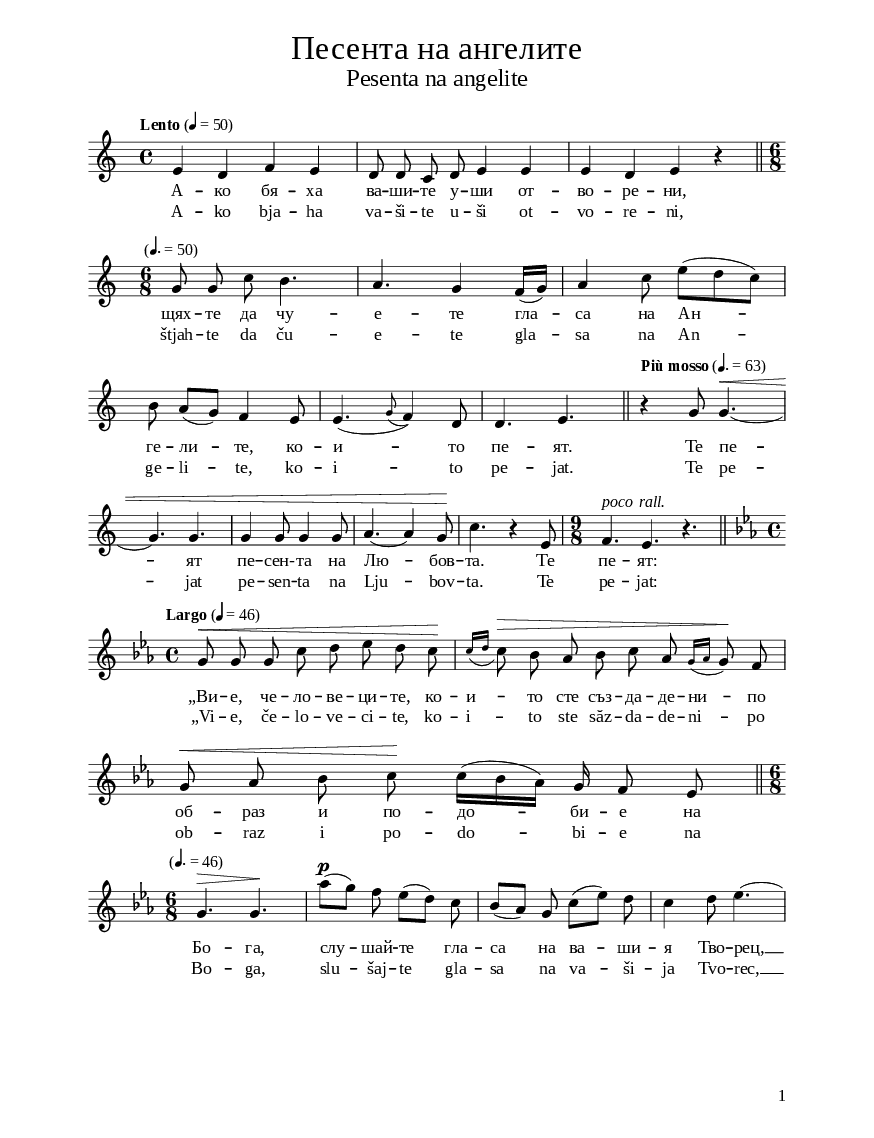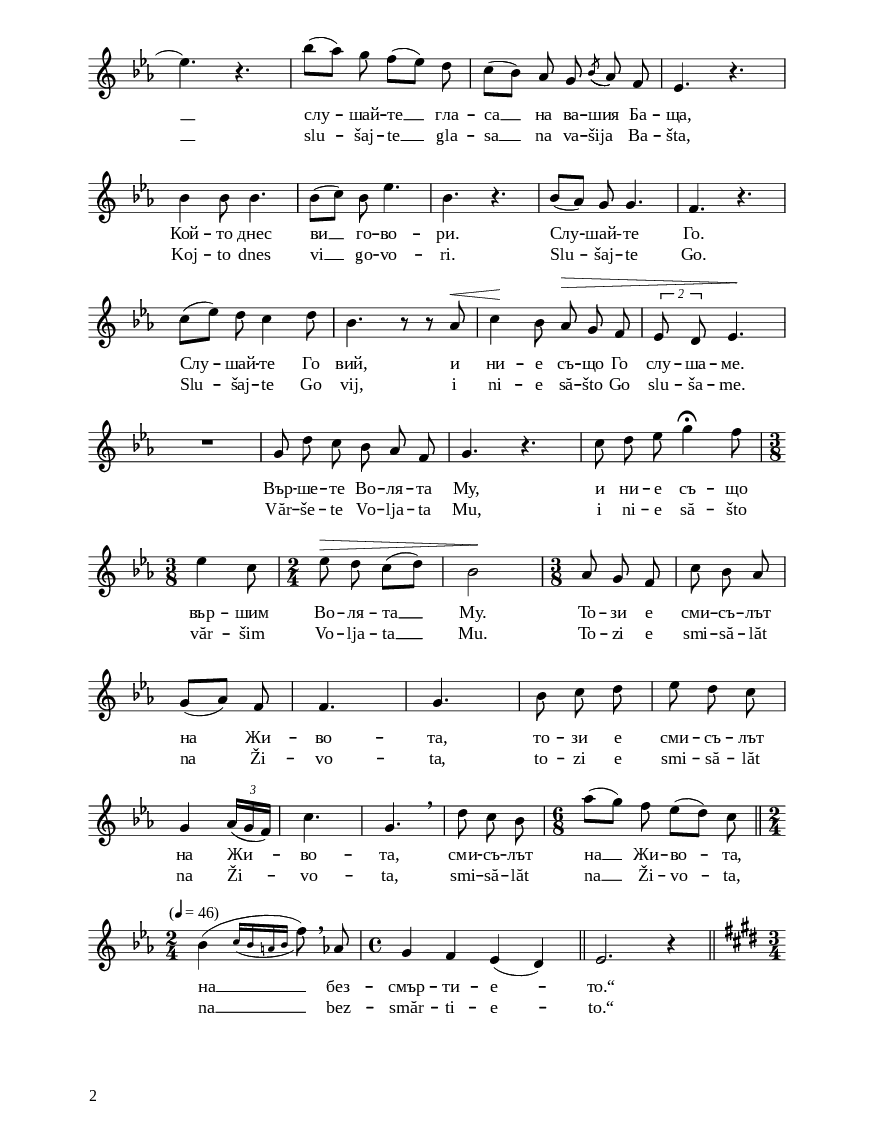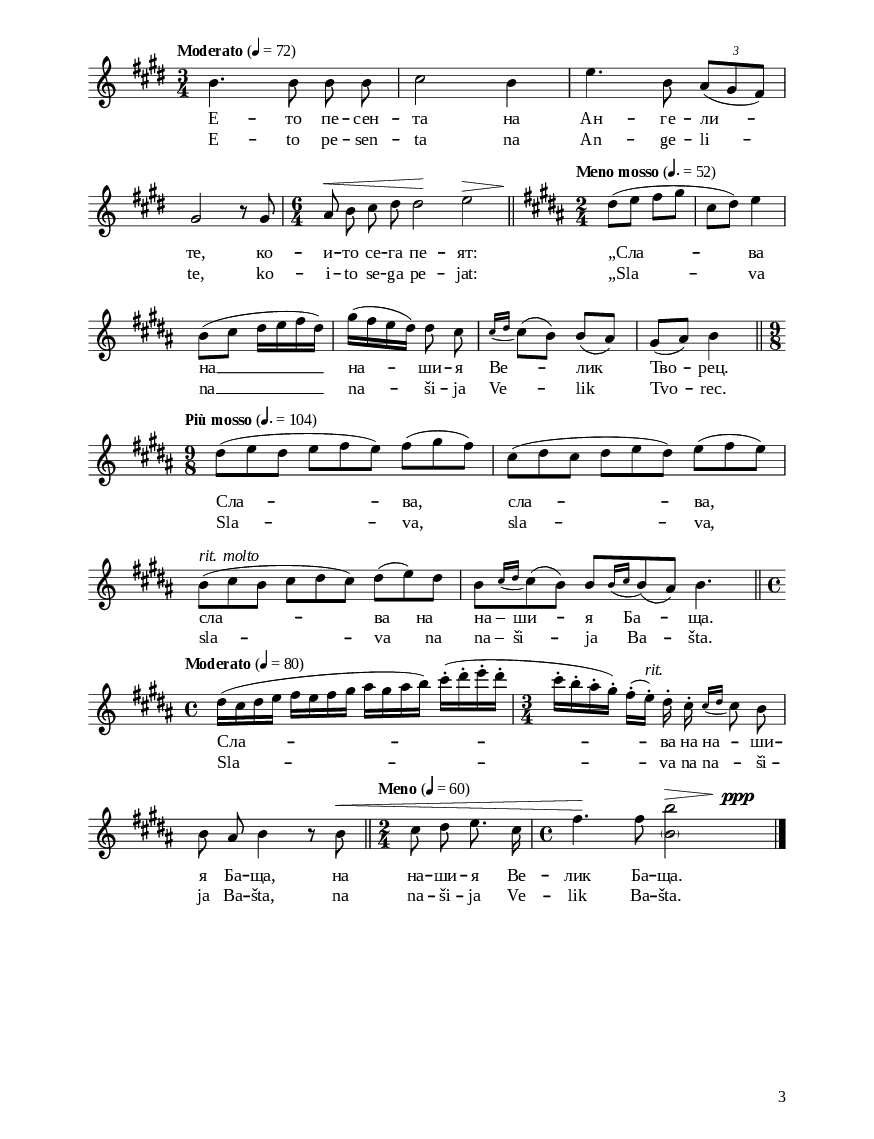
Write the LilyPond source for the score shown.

\version "2.24.2"

% include paper part and global functions
\include "include/globals.ily"

\bookpart {
  \label #'ref207
  \tocItem \markup "Песента на ангелите – Pesenta na angelite "
  \include "include/bookpart-paper.ily"
  \score {
    \include "include/score-layout.ily"

    \new Voice \absolute {
      \clef treble
      \key c \major
      \time 4/4
      \tempoFunc "Lento" 4 "50"
      \autoBeamOff
      \override Hairpin.to-barline = ##f
      \override Hairpin.after-line-breaking = ##t 
      e'4  d'4  f'4  e'4 | % 2
      d'8  d'8  c'8  d'8  e'4
      e'4 | % 3
      e'4  d'4  e'4 r4 | \break % 4
      \time 6/8  | \bar"||" % 4
      \tempoFunc "" 4. "50"
      g'8  g'8 c''8 b'4.  | % 5
      a'4.  g'4  f'16 ( [  g'16 ) ] | % 6
      a'4 c''8 e''8 ( [ d''8
      c''8 ) ] |\break  % 7
      b'8  a'8 ( [  g'8 ) ]  f'4  e'8
      | % 8
      e'4. ( \appoggiatura {  g'8 }  f'4 )
      d'8 | % 9
      d'4.  e'4. \bar"||" | 
       \tempoFunc "Più mosso" 4. "63"
      r4  g'8
      g'4. ~ ^\< |  \break % 11
      g'4.  g'4. | % 12
      g'4  g'8  g'4  g'8 | % 13
      a'4. ~  a'4  g'8 _\!  | % 14
      c''4.  r4  e'8 |  % 15
      \time 9/8  | % 15
      f'4. ^\markup{ \italic {poco rall.} }  e'4. r4. \bar
      "||" \break
      \key es \major \time 4/4 | % 16
      \tempoFunc "Largo" 4 "46"
      g'8 ^\<  g'8  g'8 c''8 d''8
      es''8 d''8 c''8 ^\! | % 17
      \grace {  c''16 ( [  d''16 ] } c''8 ) ^\>
      bes'8  as'8 bes'8 c''8
      as'8 \grace {  g'16 ( [  as'16 ] }  g'8 )
       ^\! f'8 | \break % 18
      g'8 ^\<  as'8 bes'8 c''8  ^\!
      c''16 ( [ bes'16  as'16 )  ] g'16
      f'8  es'8  \bar "||"
      \break | % 19
      \time 6/8  | % 19
      \tempoFunc "" 4. "46"
      g'4. ^\>  g'4.  ^\! |
      as''8 ( [ ^\p g''8 ) ] f''8
      es''8 ( [ d''8 ) ] c''8 | % 21
      bes'8 ( [  as'8 ) ]  g'8 c''8 ( [
      es''8 ) ] d''8 | % 22
      c''4 d''8 es''4. ~ \break | % 23
      es''4. r4. | % 24
      bes''8 ( [ as''8 ) ] g''8
      f''8 ( [ es''8 ) ] d''8 | % 25
      c''8 ( [ bes'8 ) ]  as'8  g'8
      \acciaccatura {  bes'8 ( }  as'8 )  f'8 | % 26
      es'4. r4. \break | % 27
      bes'4 bes'8 bes'4. | % 28
      bes'8 ( [ c''8 ) ] bes'8
      es''4. | % 29
      bes'4. r4. |
      bes'8 ( [  as'8 ) ]  g'8  g'4. | % 31
      f'4. r4. \break| % 32
      c''8 ( [ es''8 ) ] d''8 c''4
      d''8 | % 33
      bes'4. r8 r8  as'8 ^\< | % 34
      c''4 ^\! bes'8  as'8 ^\>  g'8
      f'8 | % 35
      \times 3/2  {
        es'8   d'8
      }
      es'4. ^\! \break | % 36
      R2. | % 37
      g'8 d''8 c''8 bes'8
      as'8  f'8 | % 38
      g'4. r4. | % 39
      c''8 d''8 es''8 g''4
      ^\fermata f''8 \break |
      \time 3/8  |
      es''4 c''8 | % 41
      \time 2/4  | % 41
      es''8 ^\> d''8 c''8 ( [ d''8
      ) ] | % 42
      bes'2 ^\! | % 43
      \time 3/8  | % 43
      as'8  g'8  f'8 | % 44
      c''8 bes'8  as'8 \break | % 45
      g'8 ( [  as'8 ) ]  f'8 | % 46
      f'4. | % 47
      g'4. | % 48
      bes'8 c''8 d''8 | % 49
      es''8 d''8 c''8 \break |
      g'4 \once \omit TupletBracket
      \times 2/3  {
        as'16 ( [  g'16  f'16 ) ]
      }
      | % 51
      c''4. | % 52
      g'4.  \breathe | % 53
      d''8 c''8 bes'8 | % 54
      \time 6/8  | % 54
      as''8 ( [ g''8 ) ] f''8 es''8
      ( [ d''8 ) ] c''8 \bar "||"
      \break | % 55
      \time 2/4  | % 55
      \tempoFunc "" 4 "46" | % 55
      bes'4 ( \acciaccatura {
        c''16 [bes'16 a'16
        bes'16 ]
      }
      f''8 )  \breathe as'8  | % 56
      \time 4/4  | % 56
      g'4  f'4  es'4 (  d'4 ) \bar "||"
      es'2. r4 \bar "||"
      \break | % 58
      \once \override Staff.KeyCancellation.break-visibility = #all-invisible
      \key e \major \time 3/4 | % 58
      \tempoFunc "Moderato" 4 "72"
      b'4. b'8 b'8 b'8 | % 59
      cis''2 b'4 |
      e''4. b'8 \once \omit TupletBracket
      \times 2/3  {
        a'8 ( [  gis'8  fis'8 ) ]
      }
      | \break % 61
      gis'2 r8  gis'8 | % 62
      \time 6/4  | % 62
      a'8 ^\< b'8 cis''8 dis''8
      dis''2 ^\! 
      \once \override Hairpin.to-barline = ##t
      e''2 ^\> \bar "||"
      \key b \major \time 2/4 | % 63
      \tempoFunc "Meno mosso" 4. "52"
      dis''8 ( [ _\! e''8 ] fis''8 [
      gis''8 ] | % 64
      cis''8 [ dis''8 ) ] e''4 | \break % 65
      b'8 ( [ cis''8 ] dis''16 [
      e''16 fis''16 dis''16 ) ]  | % 66
      gis''16 ( [ fis''16 e''16
      dis''16 ) ] dis''8 cis''8 | % 67
      \grace {  cis''16 ( [  dis''16 ] } cis''8 )
      ( [ b'8 ) ]  b'8 ( [  ais'8 ) ] | % 68
      gis'8 ( [  ais'8 ) ] b'4 \bar "||" \break
      \time 9/8  | % 69
      \tempoFunc "Più mosso" 4. "104"
      dis''8 ( [  e''8
      dis''8 ] e''8 [
      fis''8 e''8 ) ] fis''8 ( [ gis''8
      fis''8 ) ]  |
      cis''8 ( [ dis''8 cis''8 ]
      dis''8 [ e''8 dis''8 ) ] e''8 ( [
      fis''8 e''8 ) ] | % 71
      b'8 ( [ ^\markup{ \italic {rit. molto} } cis''8
      b'8 ] cis''8 [ dis''8 cis''8
      ) ] dis''8 ( [ e''8 ) dis''8 ] | % 72
      
      b'8 [ \acciaccatura { cis''16 [  dis''16 ] }
      cis''8 ( b'8 )]  
      
      b'8 [ \acciaccatura { b'16 [  cis''16 ] }
      b'8 ( ais'8 )] 
      
      b'4. \break | % 73
      \time 4/4  | \bar "||" % 73
      \tempoFunc "Moderato" 4 "80"
      dis''16 ( [ cis''16 dis''16
      e''16 ] fis''16 [ e''16 fis''16
      gis''16 ] ais''16 [ gis''16
      ais''16 b''16 ) ] cis'''16 ( -. [
      dis'''16 -. e'''16 -. dis'''16 -. ] | % 74
      \time 3/4  | % 74
      cis'''16 -. [ b''16 -. ais''16 -.
      gis''16 ) -. ] fis''16 ( -. [ e''16 )
      -. ] ^\markup{ \italic {rit.} } dis''16 -. cis''16
      -. \acciaccatura {  cis''16 [  dis''16 ] } cis''8
      b'8 \break | % 75
      b'8  ais'8 b'4 r8
      b'8^\<
       \tempoFunc "Meno" 4 "60"
       \time 2/4  | \bar "||" % 76
      cis''8 dis''8 e''8. cis''16
      | % 77
      \time 4/4  | % 77
      fis''4. ^\! fis''8 
      <\parenthesize b'
      b''>2 ^\>
      \once \override Score.BarLine.break-visibility = ##(#f #f #f)      
      s^\ppp ^\! \bar "|."
    }

   \addlyrics {
      А
      -- ко бя -- ха ва -- ши -- те у -- ши
      от -- во -- ре -- ни, щях -- те да
      чу -- е -- те гла -- са на Ан
      --  ге -- ли -- те, ко -- и
      --  то пе -- ят. Те пе --
      ят пе -- "сен-" -- та на Лю -- бов
      -- та. Те пе -- ят: „Ви -- е, че --
      ло -- ве -- ци -- те, ко -- и --
      то сте съз -- да -- де -- ни --
      по об -- раз и по -- до --
      би -- е на Бо -- га, слу -- шай
      -- те  гла -- са  на ва --
      ши -- я Тво -- рец, __ слу --
      шай -- те __  гла -- са __  на ва
      -- шия Ба -- ща, Кой -- то днес
      ви __  го -- во -- ри. Слу -- "шай-"
      -- те Го. Слу -- шай -- те Го
      вий, и ни -- е съ -- що Го слу --
      ша -- ме. Вър -- ше -- те Во -- ля --
      та Му, и ни -- е съ -- що вър --
      шим Во -- ля -- та __  Му. То -- зи
      е сми -- съ -- лът на  Жи -- во
      -- та, то -- зи е сми -- съ -- лът
      на Жи --  во -- та, сми -- съ
      -- лът на __ Жи -- во -- та, на __
      без -- смър -- ти
      -- е -- то.“ Е -- то пе -- сен --
      та на Ан -- ге -- ли  --  те,
      ко -- и -- то се -- га пе -- ят:
      „Сла --     ва на __
      на --
      ши -- я   Ве -- лик
      Тво -- рец. Сла --
      ва,   сла --
      ва,   сла --
      "ва      на" "на –  ши" --
      "я       Ба" -- ща. Сла -- "" -- "" --
      ва на   на -- ши -- я Ба
      -- ща, на на -- ши -- я Ве -- лик Ба
      -- ща.}
      
   \addlyrics {
      A
      -- ko bja -- ha va -- ši -- te u -- ši
      ot -- vo -- re -- ni, štjah -- te da
      ču -- e -- te gla -- sa na An
      --  ge -- li -- te, ko -- i
      --  to pe -- jat. Te pe --
      jat pe -- sen -- ta na Lju -- bov
      -- ta. Te pe -- jat: „Vi -- e, če --
      lo -- ve -- ci -- te, ko -- i --
      to ste săz -- da -- de -- ni --
      po ob -- raz i po -- do --
      bi -- e na Bo -- ga, slu -- šaj
      -- te  gla -- sa  na va --
      ši -- ja Tvo -- rec, __ slu --
      šaj -- te __  gla -- sa __  na va
      -- šija Ba -- šta, Koj -- to dnes
      vi __  go -- vo -- ri. Slu -- šaj
      -- te Go. Slu -- šaj -- te Go
      vij, i ni -- e să -- što Go slu --
      ša -- me. Văr -- še -- te Vo -- lja --
      ta Mu, i ni -- e să -- što văr --
      šim Vo -- lja -- ta __  Mu. To -- zi
      e smi -- să -- lăt na  Ži -- vo
      -- ta, to -- zi e smi -- să -- lăt
      na Ži --  vo -- ta, smi -- să
      -- lăt na __ Ži -- vo -- ta, na __
      bez -- smăr -- ti
      -- e -- to.“ E -- to pe -- sen --
      ta na An -- ge -- li  --  te,
      ko -- i -- to se -- ga pe -- jat:
      „Sla --     va na __
      na --
      ši -- ja   Ve -- lik
      Tvo -- rec. Sla --
      va,   sla --
      va,   sla --
      "va        na" "na –  ši" --
      "ja       Ba" -- šta. Sla -- "" -- "" --
      va na   na -- ši -- ja Ba
      -- šta, na na -- ši -- ja Ve -- lik Ba
      -- šta.}

    \header {
      title = \titleFunc "Песента на ангелите" "Pesenta na angelite"
    }

    \midi{}

  } % score

 \pageBreak

  % include foreign translation(s) of the song
   \version "2.24.0"

\markup \fill-line { \fontsize #deTitleFontSize "Das Lied der Engel" }
\markup \null
\markup \null
\markup \fontsize #deCoupletFontSize {
  \hspace #10
  \override #`(baseline-skip . ,deCoupletBaselineSkip)

  \column {

 \line { " "Wenn eure Ohren offen wären, }

 \line { " "würdet ihr die Stimme der Engel hören, }

 \line { " "die singen. }

 \line { " "Sie singen das Lied der Liebe. }

 \line { " "Sie singen: „Ihr, die Menschen, }

 \line { " "die ihr geschaffen wurdet }

 \line { " "nach dem Ebenbild Gottes, }

 \line { " "hört die Stimme eures Schöpfers, }

 \line { " "hört die Stimme eures Vaters. }

 \line { " "Der, der zu euch heute spricht! }

 \line { " "Hört Ihn! Hört Ihn }

 \line { " "und wir werden ihn auch hören. }

 \line { " "Erfüllt seinen Willen, }

 \line { " "wie wir auch Seinen Willen erfüllen,
 }
 \line { " "Dies ist der Sinn des Lebens, }

 \line { " "dies ist der Sinn des Lebens, }

 \line { " "der Sinn des Lebens, der Unsterblichkeit.“ }

 \line { " "Sieh, das Lied der Engel, }

 \line { " "die jetzt singen: }

 \line { " "„Ruhm zu unserem großen Schöpfer! }

 \line { " "Ruhm, Ruhm, Ruhm unserem Vater! }

 \line { " "Ruhm unserem Vater, }

 \line { " "unserem großen Vater.“ }
  }
}


} % bookpart

% Più mosso
%
